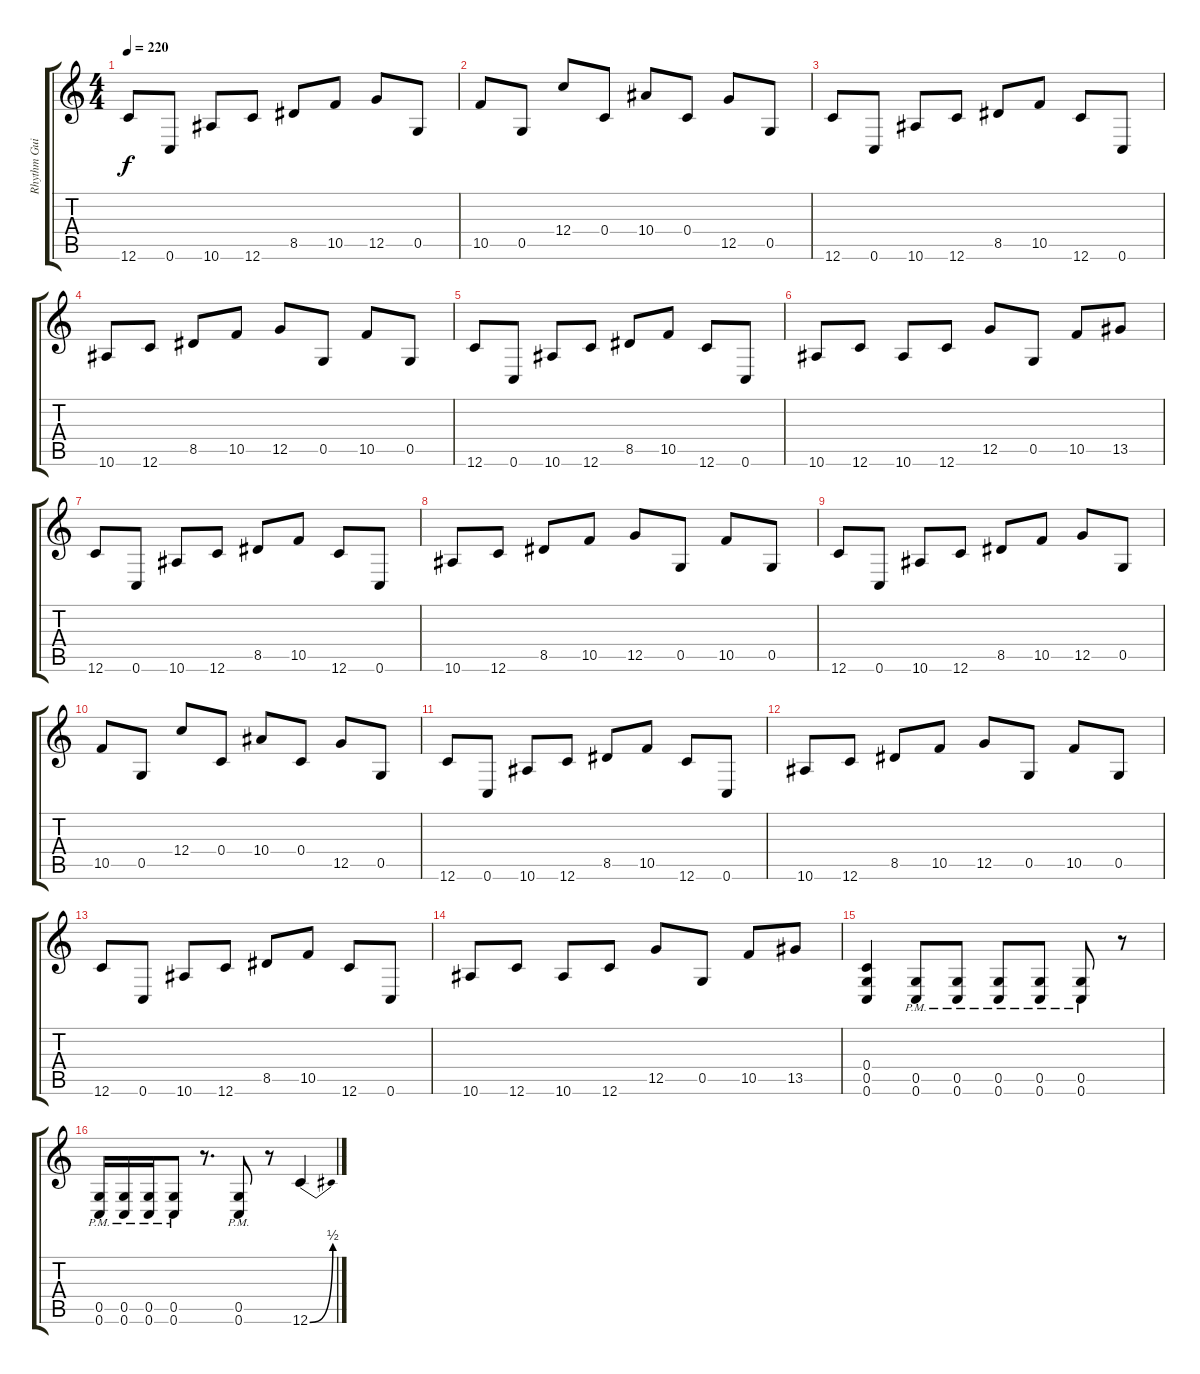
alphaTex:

\track ("Rhythm Guitar 2" "Rhythm Gui") {instrument distortionguitar}
\staff {score tabs}
\tuning (D4 A3 F3 C3 G2 C2) {hide}
\ts (4 4)
\tempo 220
\clef g2
\ks c
12.6.8{dy f} 0.6.8 10.6.8 12.6.8 8.5.8 10.5.8 12.5.8 0.5.8 |
10.5.8 0.5.8 12.4.8 0.4.8 10.4.8 0.4.8 12.5.8 0.5.8 |
12.6.8 0.6.8 10.6.8 12.6.8 8.5.8 10.5.8 12.6.8 0.6.8 |
10.6.8 12.6.8 8.5.8 10.5.8 12.5.8 0.5.8 10.5.8 0.5.8 |
12.6.8 0.6.8 10.6.8 12.6.8 8.5.8 10.5.8 12.6.8 0.6.8 |
10.6.8 12.6.8 10.6.8 12.6.8 12.5.8 0.5.8 10.5.8 13.5.8 |
12.6.8 0.6.8 10.6.8 12.6.8 8.5.8 10.5.8 12.6.8 0.6.8 |
10.6.8 12.6.8 8.5.8 10.5.8 12.5.8 0.5.8 10.5.8 0.5.8 |
12.6.8 0.6.8 10.6.8 12.6.8 8.5.8 10.5.8 12.5.8 0.5.8 |
10.5.8 0.5.8 12.4.8 0.4.8 10.4.8 0.4.8 12.5.8 0.5.8 |
12.6.8 0.6.8 10.6.8 12.6.8 8.5.8 10.5.8 12.6.8 0.6.8 |
10.6.8 12.6.8 8.5.8 10.5.8 12.5.8 0.5.8 10.5.8 0.5.8 |
12.6.8 0.6.8 10.6.8 12.6.8 8.5.8 10.5.8 12.6.8 0.6.8 |
10.6.8 12.6.8 10.6.8 12.6.8 12.5.8 0.5.8 10.5.8 13.5.8 |
(0.4 0.5 0.6).4 (0.5{pm} 0.6{pm}).8 (0.5{pm} 0.6{pm}).8 (0.5{pm} 0.6{pm}).8 (0.5{pm} 0.6{pm}).8 (0.5{pm} 0.6{pm}).8 r.8 |
(0.5{pm} 0.6{pm}).16 (0.5{pm} 0.6{pm}).16 (0.5{pm} 0.6{pm}).16 (0.5{pm} 0.6{pm}).8 r.8{d} (0.5{pm} 0.6{pm}).8 r.8 12.6{be (bend 0 0 60 2)}.4
